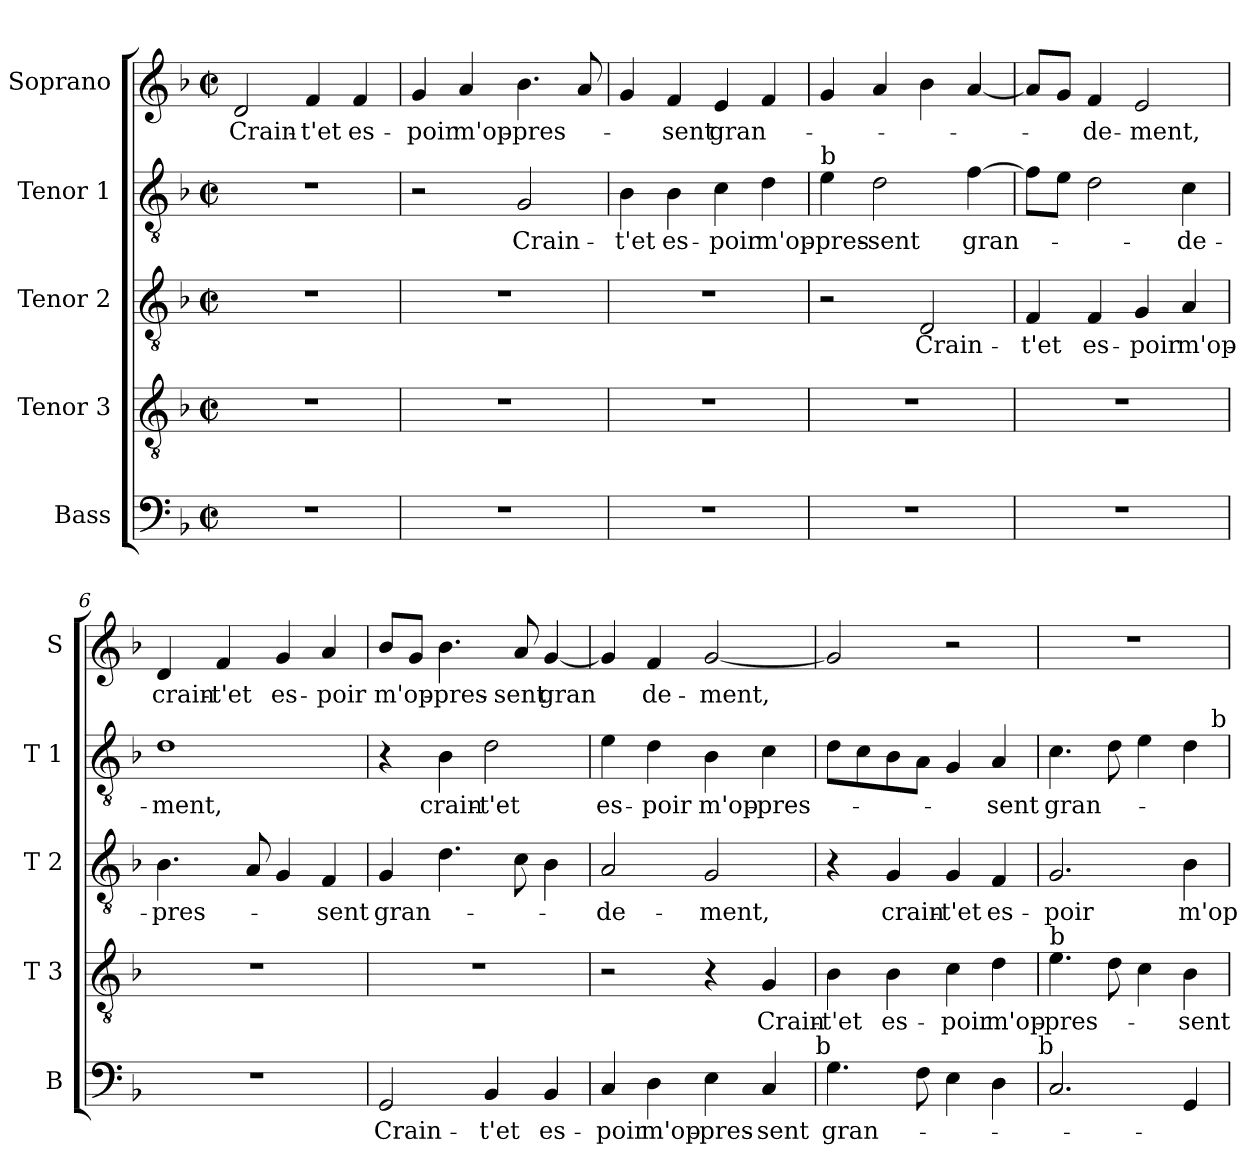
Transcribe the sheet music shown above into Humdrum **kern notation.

**kern	**text	**kern	**text	**kern	**text	**kern	**text	**kern	**text
*part5	*part5	*part4	*part4	*part3	*part3	*part2	*part2	*part1	*part1
*staff5	*staff5	*staff4	*staff4	*staff3	*staff3	*staff2	*staff2	*staff1	*staff1
*I"Bass	*	*I"Tenor 3	*	*I"Tenor 2	*	*I"Tenor 1	*	*I"Soprano	*
*I'B	*	*I'T 3	*	*I'T 2	*	*I'T 1	*	*I'S	*
*clefF4	*	*clefGv2	*	*clefGv2	*	*clefGv2	*	*clefG2	*
*k[b-]	*	*k[b-]	*	*k[b-]	*	*k[b-]	*	*k[b-]	*
*F:	*	*F:	*	*F:	*	*F:	*	*F:	*
*M2/2	*	*M2/2	*	*M2/2	*	*M2/2	*	*M2/2	*
*met(c|)	*	*met(c|)	*	*met(c|)	*	*met(c|)	*	*met(c|)	*
=1	=1	=1	=1	=1	=1	=1	=1	=1	=1
1r	.	1r	.	1r	.	1r	.	2d/	Crain-
.	.	.	.	.	.	.	.	4f/	-t'et
.	.	.	.	.	.	.	.	4f/	es-
=2	=2	=2	=2	=2	=2	=2	=2	=2	=2
1r	.	1r	.	1r	.	2r	.	4g/	-poir
.	.	.	.	.	.	.	.	4a/	m'op-
.	.	.	.	.	.	2G/	Crain-	4.b-\	-pres-
.	.	.	.	.	.	.	.	8a/	.
=3	=3	=3	=3	=3	=3	=3	=3	=3	=3
1r	.	1r	.	1r	.	4B-\	-t'et	4g/	.
.	.	.	.	.	.	4B-\	es-	4f/	-sent
.	.	.	.	.	.	4c\	-poir	4e/	gran-
.	.	.	.	.	.	4d\	m'op-	4f/	.
=4	=4	=4	=4	=4	=4	=4	=4	=4	=4
!	!	!	!	!	!	!LO:TX:a:t=b	!	!	!
1r	.	1r	.	2r	.	4e\	-pres-	4g/	.
.	.	.	.	.	.	2d\	-sent	4a/	.
.	.	.	.	2D/	Crain-	.	.	4b-\	.
.	.	.	.	.	.	[4f\	gran-	[4a/	.
=5	=5	=5	=5	=5	=5	=5	=5	=5	=5
1r	.	1r	.	4F/	-t'et	8f\L]	.	8a/L]	.
.	.	.	.	.	.	8e\J	.	8g/J	.
.	.	.	.	4F/	es-	2d\	.	4f/	-de-
.	.	.	.	4G/	-poir	.	.	2e/	-ment,
.	.	.	.	4A/	m'op-	4c\	-de-	.	.
!!LO:LB:g=z
=6	=6	=6	=6	=6	=6	=6	=6	=6	=6
1r	.	1r	.	4.B-\	-pres-	1d	-ment,	4d/	crain-
.	.	.	.	.	.	.	.	4f/	-t'et
.	.	.	.	8A/	.	.	.	.	.
.	.	.	.	4G/	.	.	.	4g/	es-
.	.	.	.	4F/	-sent	.	.	4a/	-poir
=7	=7	=7	=7	=7	=7	=7	=7	=7	=7
2GG/	Crain-	1r	.	4G/	gran-	4r	.	8b-/L	m'op-
.	.	.	.	.	.	.	.	8g/J	.
.	.	.	.	4.d\	.	4B-\	crain-	4.b-\	-pres-
4BB-/	-t'et	.	.	.	.	2d\	-t'et	.	.
.	.	.	.	8c\	.	.	.	8a/	-sent
4BB-/	es-	.	.	4B-\	.	.	.	[4g/	gran
=8	=8	=8	=8	=8	=8	=8	=8	=8	=8
4C/	-poir	2r	.	2A/	-de-	4e\	es-	4g/]	.
4D\	m'op-	.	.	.	.	4d\	-poir	4f/	de-
4E\	-pres-	4r	.	2G/	-ment,	4B-\	m'op-	[2g/	-ment,
4C/	-sent	4G/	Crain-	.	.	4c\	-pres-	.	.
!LO:TX:a:t=b	!	!	!	!	!	!	!	!	!
=9	=9	=9	=9	=9	=9	=9	=9	=9	=9
4.G\	gran-	4B-\	-t'et	4r	.	8d\L	.	2g/]	.
.	.	.	.	.	.	8c\	.	.	.
.	.	4B-\	es-	4G/	crain-	8B-\	.	.	.
8F\	.	.	.	.	.	8A\J	.	.	.
4E\	.	4c\	-poir	4G/	-t'et	4G/	.	2r	.
4D\	.	4d\	m'op-	4F/	es-	4A/	-sent	.	.
!LO:TX:a:t=b	!	!	!	!	!	!	!	!	!
=10	=10	=10	=10	=10	=10	=10	=10	=10	=10
!	!	!LO:TX:a:t=b	!	!	!	!	!	!	!
2.C/	.	4.e\	-pres-	2.G/	-poir	4.c\	gran-	1r	.
.	.	8d\	.	.	.	8d\	.	.	.
.	.	4c\	.	.	.	4e\	.	.	.
4GG/	.	4B-\	-sent	4B-\	m'op-	4d\	.	.	.
!	!	!	!	!	!	!LO:TX:a:t=b	!	!	!
=	=	=	=	=	=	=	=	=	=
*-	*-	*-	*-	*-	*-	*-	*-	*-	*-
